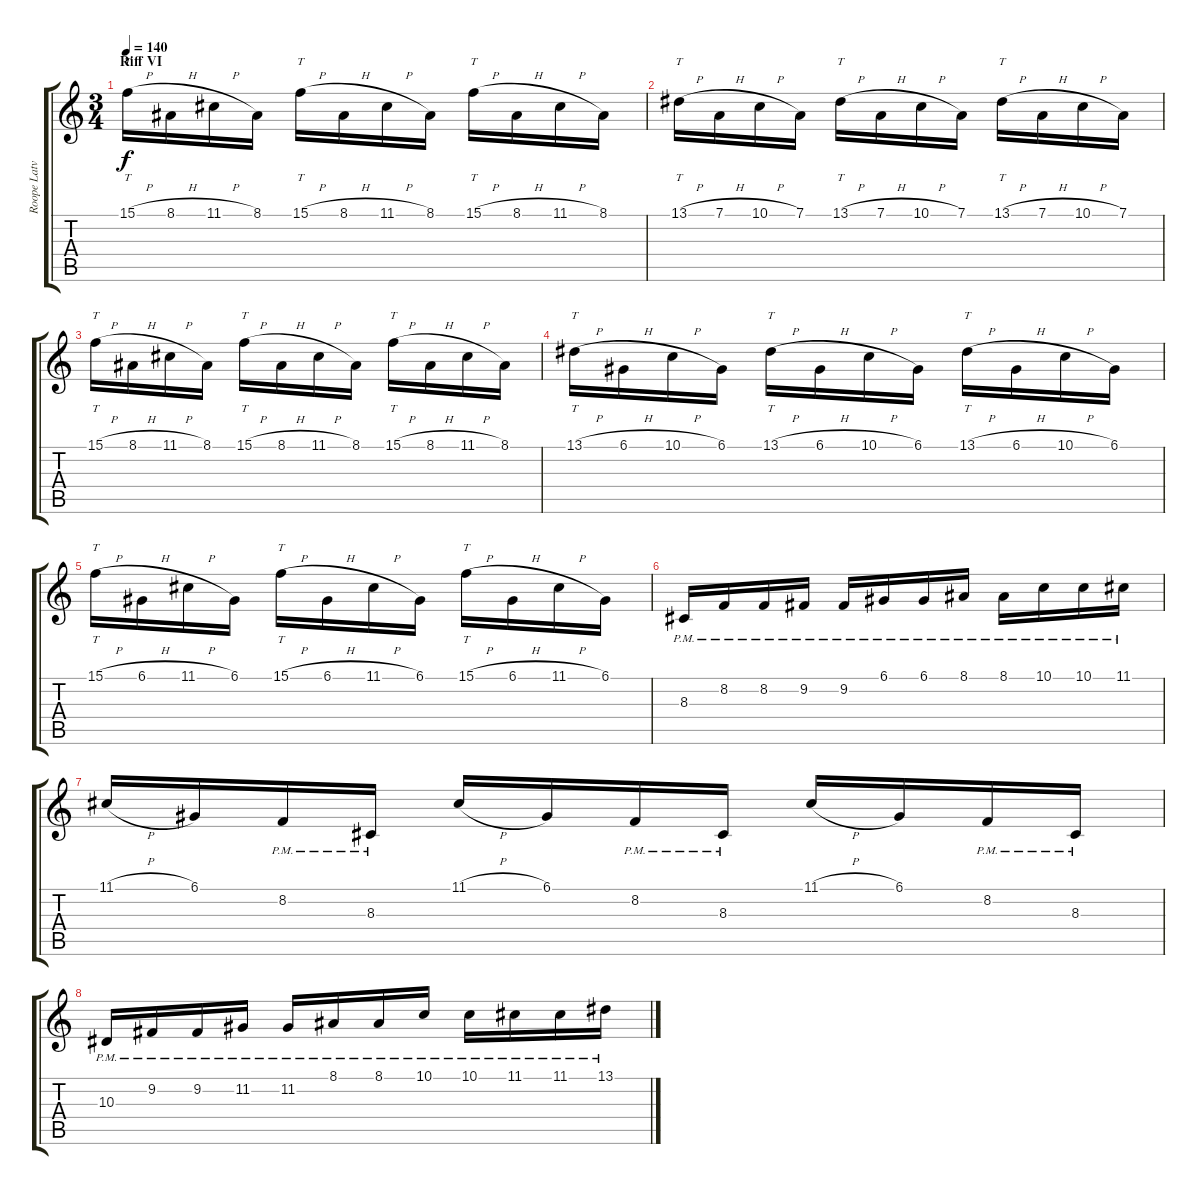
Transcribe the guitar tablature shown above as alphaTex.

\track ("Roope Latvala (Guitar II)" "Roope Latv") {instrument harpsichord}
\staff {score tabs}
\tuning (D4 A3 F3 C3 G2 D2) {hide}
\ts (3 4)
\section ("" "Riff VI")
\tempo 140
\clef g2
\ks c
15.1{h}.16{tt dy f} 8.1{h}.16 11.1{h}.16 8.1.16 15.1{h}.16{tt} 8.1{h}.16 11.1{h}.16 8.1.16 15.1{h}.16{tt} 8.1{h}.16 11.1{h}.16 8.1.16 |
13.1{h}.16{tt} 7.1{h}.16 10.1{h}.16 7.1.16 13.1{h}.16{tt} 7.1{h}.16 10.1{h}.16 7.1.16 13.1{h}.16{tt} 7.1{h}.16 10.1{h}.16 7.1.16 |
15.1{h}.16{tt} 8.1{h}.16 11.1{h}.16 8.1.16 15.1{h}.16{tt} 8.1{h}.16 11.1{h}.16 8.1.16 15.1{h}.16{tt} 8.1{h}.16 11.1{h}.16 8.1.16 |
13.1{h}.16{tt} 6.1{h}.16 10.1{h}.16 6.1.16 13.1{h}.16{tt} 6.1{h}.16 10.1{h}.16 6.1.16 13.1{h}.16{tt} 6.1{h}.16 10.1{h}.16 6.1.16 |
15.1{h}.16{tt} 6.1{h}.16 11.1{h}.16 6.1.16 15.1{h}.16{tt} 6.1{h}.16 11.1{h}.16 6.1.16 15.1{h}.16{tt} 6.1{h}.16 11.1{h}.16 6.1.16 |
8.3{pm}.16 8.2{pm}.16 8.2{pm}.16 9.2{pm}.16 9.2{pm}.16 6.1{pm}.16 6.1{pm}.16 8.1{pm}.16 8.1{pm}.16 10.1{pm}.16 10.1{pm}.16 11.1{pm}.16 |
11.1{h}.16 6.1.16 8.2{pm}.16 8.3{pm}.16 11.1{h}.16 6.1.16 8.2{pm}.16 8.3{pm}.16 11.1{h}.16 6.1.16 8.2{pm}.16 8.3{pm}.16 |
10.3{pm}.16 9.2{pm}.16 9.2{pm}.16 11.2{pm}.16 11.2{pm}.16 8.1{pm}.16 8.1{pm}.16 10.1{pm}.16 10.1{pm}.16 11.1{pm}.16 11.1{pm}.16 13.1{pm}.16
